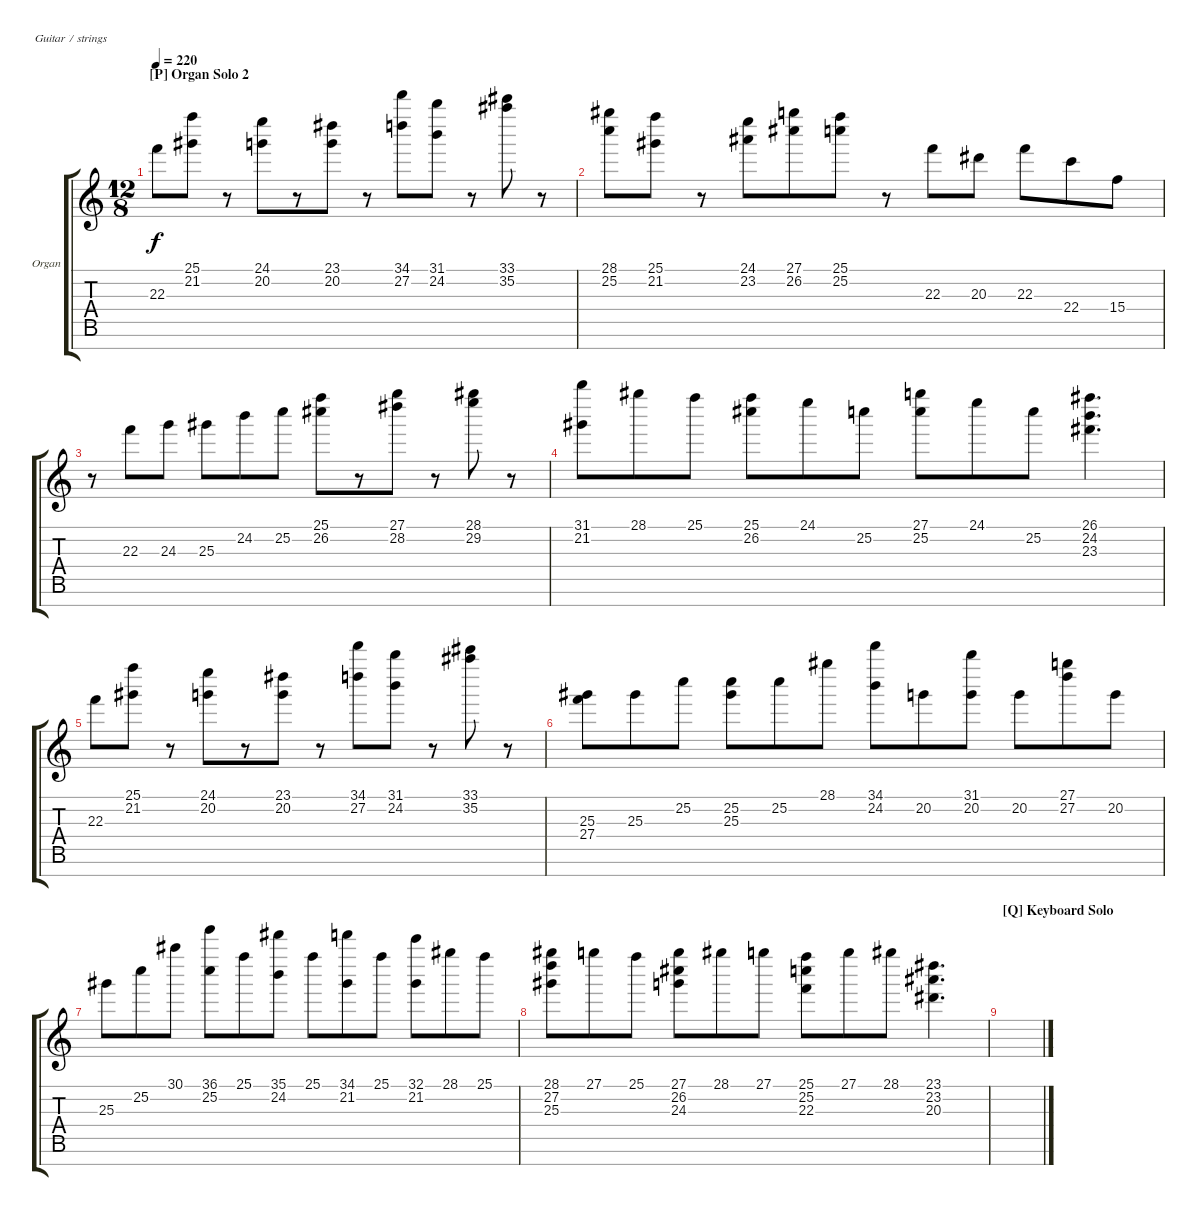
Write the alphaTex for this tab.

\defaultSystemsLayout 4
\bracketExtendMode groupsimilarinstruments
\firstSystemTrackNameOrientation horizontal
\otherSystemsTrackNameOrientation horizontal
\track ("Organ" "Organ") {instrument electricguitarclean}
\staff {score tabs}
\tuning (E4 B3 G3 D3 A2 E2 B1)
\ts (12 8)
\section ("P" "Organ Solo 2")
\tempo 220
\clef g2
\ks c
22.3.8{dy f} (21.2 25.1).8 r.8 (24.1 20.2).8 r.8 (20.2 23.1).8 r.8 (34.1 27.2).8 (24.2 31.1).8 r.8 (33.1 35.2).8 r.8 |
(25.2 28.1).8 (25.1 21.2).8 r.8 (23.2 24.1).8 (27.1 26.2).8 (25.2 25.1).8 r.8 22.3.8 20.3.8 22.3.8 22.4.8 15.4.8 |
r.8 22.3.8 24.3.8 25.3.8 24.2.8 25.2.8 (26.2 25.1).8 r.8 (27.1 28.2).8 r.8 (29.2 28.1).8 r.8 |
(31.1 21.2).8 28.1.8 25.1.8 (25.1 26.2).8 24.1.8 25.2.8 (25.2 27.1).8 24.1.8 25.2.8 (23.3 24.2 26.1).4{d} |
22.3.8 (21.2 25.1).8 r.8 (24.1 20.2).8 r.8 (20.2 23.1).8 r.8 (34.1 27.2).8 (24.2 31.1).8 r.8 (33.1 35.2).8 r.8 |
(25.3 27.4).8 25.3.8 25.2.8 (25.2 25.3).8 25.2.8 28.1.8 (34.1 24.2).8 20.2.8 (20.2 31.1).8 20.2.8 (27.2 27.1).8 20.2.8 |
25.3.8 25.2.8 30.1.8 (36.1 25.2).8 25.1.8 (35.1 24.2).8 25.1.8 (34.1 21.2).8 25.1.8 (32.1 21.2).8 28.1.8 25.1.8 |
(28.1 27.2 25.3).8 27.1.8 25.1.8 (27.1 26.2 24.3).8 28.1.8 27.1.8 (25.1 25.2 22.3).8 27.1.8 28.1.8 (23.1 23.2 20.3).4{d} |
\section ("Q" "Keyboard Solo")
